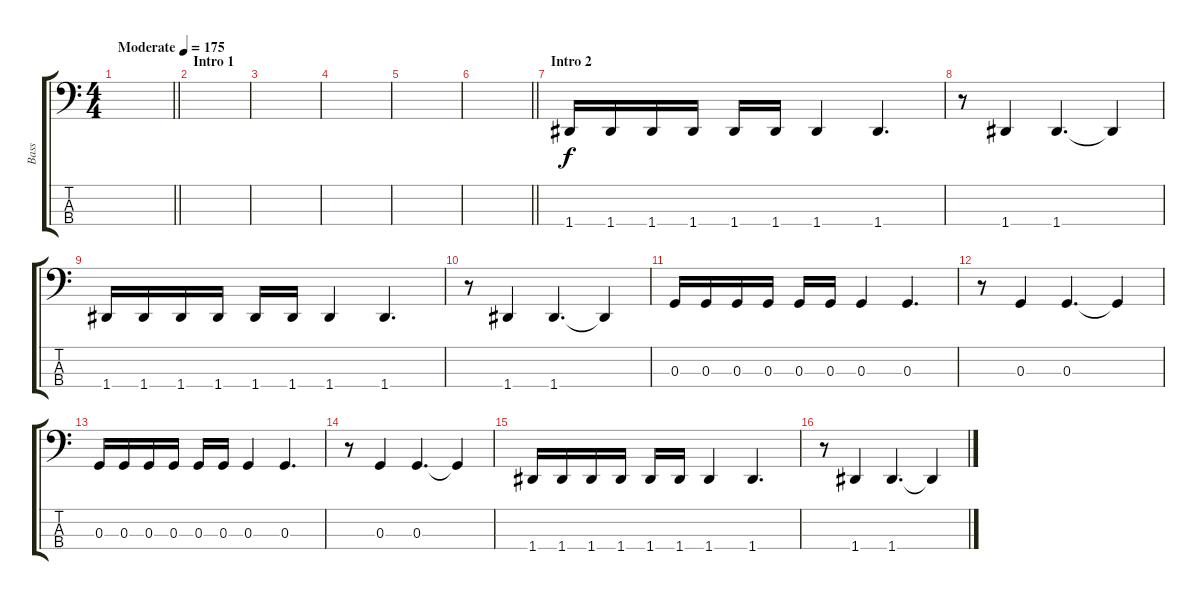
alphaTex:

\track ("Bass" "Bass") {instrument electricbasspick}
\staff {score tabs}
\tuning (F2 C2 G1 D1) {hide}
\ts (4 4)
\tempo (175 "Moderate")
\clef f4
\barLineRight lightlight
\ks c
|
\section ("" "Intro 1")
|
|
|
|
\barLineRight lightlight
|
\section ("" "Intro 2")
1.4.16 1.4.16 1.4.16 1.4.16 1.4.16 1.4.16 1.4.4 1.4.4{d} |
r.8 1.4.4 1.4.4{d} 1.4{t}.4 |
1.4.16 1.4.16 1.4.16 1.4.16 1.4.16 1.4.16 1.4.4 1.4.4{d} |
r.8 1.4.4 1.4.4{d} 1.4{t}.4 |
0.3.16 0.3.16 0.3.16 0.3.16 0.3.16 0.3.16 0.3.4 0.3.4{d} |
r.8 0.3.4 0.3.4{d} 0.3{t}.4 |
0.3.16 0.3.16 0.3.16 0.3.16 0.3.16 0.3.16 0.3.4 0.3.4{d} |
r.8 0.3.4 0.3.4{d} 0.3{t}.4 |
1.4.16 1.4.16 1.4.16 1.4.16 1.4.16 1.4.16 1.4.4 1.4.4{d} |
r.8 1.4.4 1.4.4{d} 1.4{t}.4
